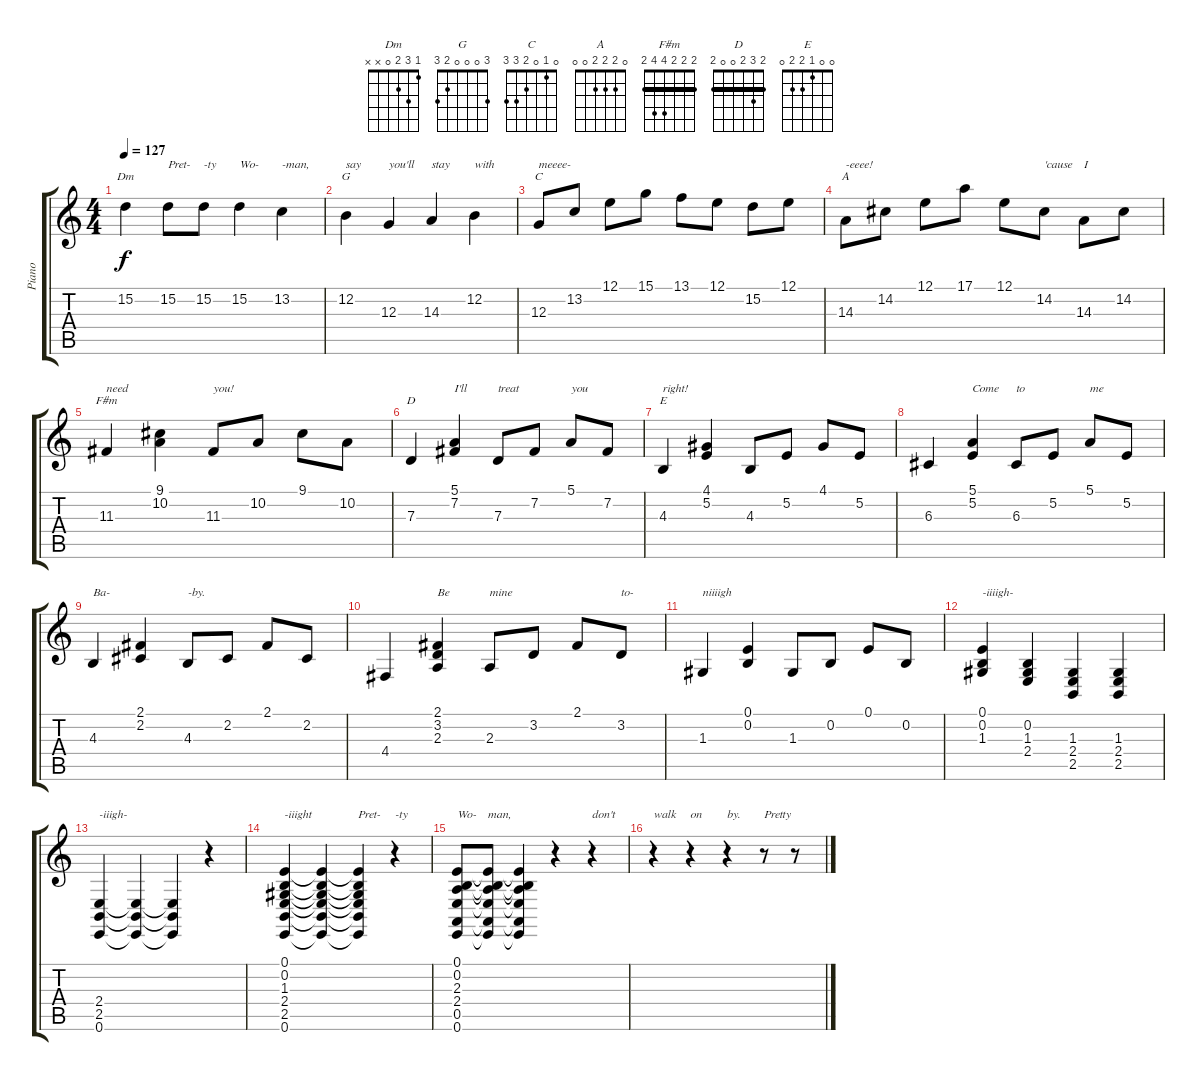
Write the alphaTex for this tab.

\track ("Piano" "Piano") {instrument acousticgrandpiano}
\staff {score tabs}
\tuning (E4 B3 G3 D3 A2 E2) {hide}
\chord ("Dm" 1 3 2 0 x x)
\chord ("G" 3 0 0 0 2 3)
\chord ("C" 0 1 0 2 3 3)
\chord ("A" 0 2 2 2 0 0)
\chord ("F#m" 2 2 2 4 4 2) {barre 2}
\chord ("D" 2 3 2 0 0 2) {barre 2}
\chord ("E" 0 0 1 2 2 0)
\ts (4 4)
\tempo 127
\clef g2
\ks c
15.2.4{ch "Dm" dy f} 15.2.8{txt "Pret-"} 15.2.8{txt "-ty"} 15.2.4{txt "Wo-"} 13.2.4{txt "-man,"} |
12.2.4{ch "G" txt "say"} 12.3.4{txt "you'll"} 14.3.4{txt "stay"} 12.2.4{txt "with"} |
12.3.8{ch "C" txt "meeee-"} 13.2.8 12.1.8 15.1.8 13.1.8 12.1.8 15.2.8 12.1.8 |
14.3.8{ch "A" txt "-eeee!"} 14.2.8 12.1.8 17.1.8 12.1.8 14.2.8{txt "'cause"} 14.3.8{txt "I"} 14.2.8 |
11.3.4{ch "F#m" txt "need"} (9.1 10.2).4 11.3.8{txt "you!"} 10.2.8 9.1.8 10.2.8 |
7.3.4{ch "D"} (5.1 7.2).4{txt "I'll"} 7.3.8{txt "treat"} 7.2.8 5.1.8{txt "you"} 7.2.8 |
4.3.4{ch "E" txt "right!"} (4.1 5.2).4 4.3.8 5.2.8 4.1.8 5.2.8 |
6.3.4 (5.1 5.2).4{txt "Come"} 6.3.8{txt "to"} 5.2.8 5.1.8{txt "me"} 5.2.8 |
4.3.4{txt "Ba-"} (2.1 2.2).4 4.3.8{txt "-by."} 2.2.8 2.1.8 2.2.8 |
4.4.4 (2.1 3.2 2.3).4{txt "Be"} 2.3.8{txt "mine"} 3.2.8 2.1.8 3.2.8{txt "to-"} |
1.3.4{txt "niiiigh"} (0.1 0.2).4 1.3.8 0.2.8 0.1.8 0.2.8 |
(0.1 0.2 1.3).4{txt "-iiiigh-"} (0.2 1.3 2.4).4 (1.3 2.4 2.5).4 (1.3 2.4 2.5).4 |
(2.4 2.5 0.6).4{txt "-iiigh-"} (2.4{t} 2.5{t} 0.6{t}).4 (2.4{t} 2.5{t} 0.6{t}).4 r.4 |
(0.1 0.2 1.3 2.4 2.5 0.6).4{txt "-iiight"} (0.1{t} 0.2{t} 1.3{t} 2.4{t} 2.5{t} 0.6{t}).4 (0.1{t} 0.2{t} 1.3{t} 2.4{t} 2.5{t} 0.6{t}).4{txt "Pret-"} r.4{txt "-ty"} |
(0.1 0.2 2.3 2.4 0.5 0.6).8{txt "Wo-"} (0.1{t} 0.2{t} 2.3{t} 2.4{t} 0.5{t} 0.6{t}).8{txt "man,"} (0.1{t} 0.2{t} 2.3{t} 2.4{t} 0.5{t} 0.6{t}).4 r.4 r.4{txt "don't"} |
r.4{txt "walk"} r.4{txt "on"} r.4{txt "by."} r.8{txt "Pretty"} r.8
